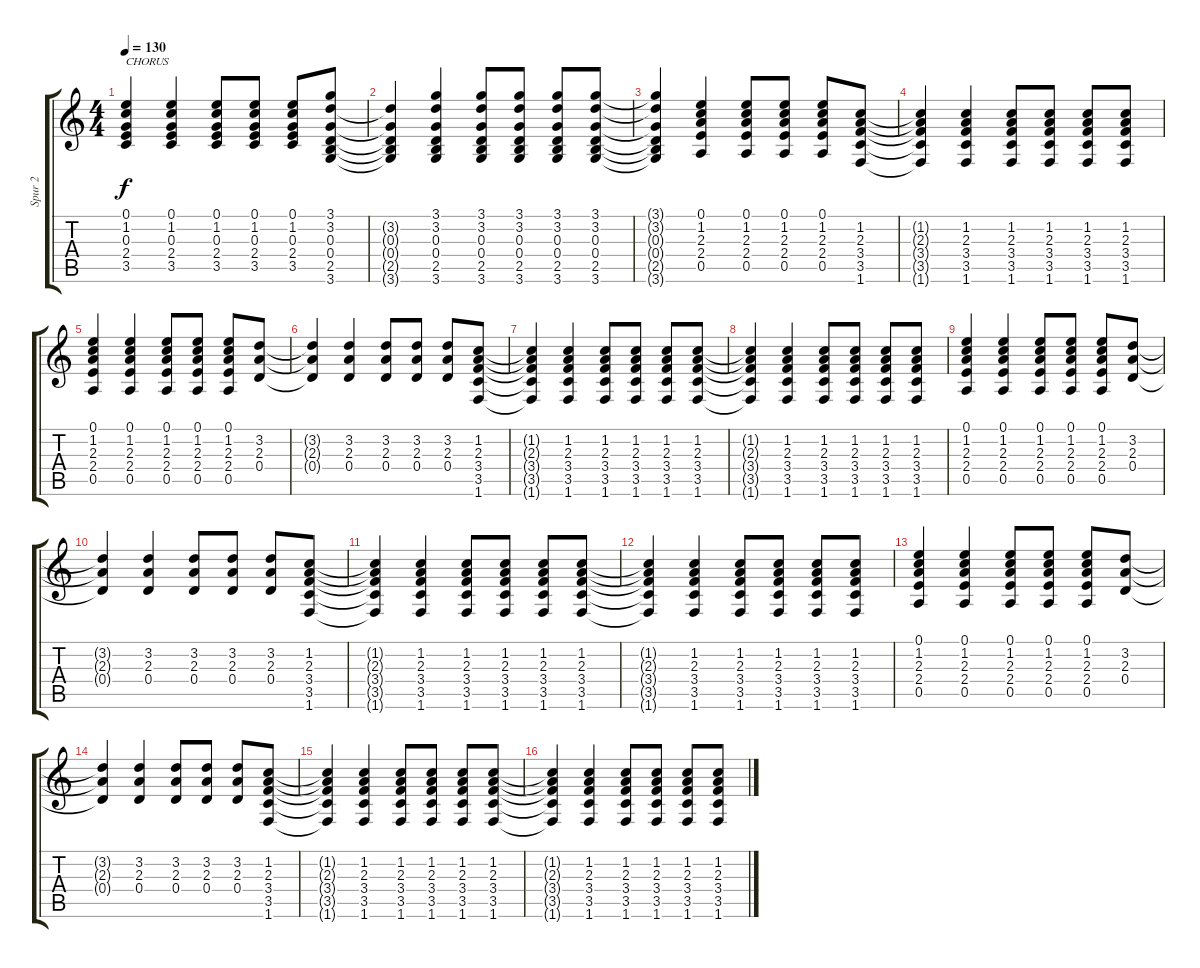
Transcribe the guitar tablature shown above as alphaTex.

\track ("Spur 2" "Spur 2") {instrument overdrivenguitar}
\staff {score tabs}
\tuning (E4 B3 G3 D3 A2 E2) {hide}
\ts (4 4)
\tempo 130
\clef g2
\ks c
(0.1 1.2 0.3 2.4 3.5).4{txt "CHORUS" dy f} (0.1 1.2 0.3 2.4 3.5).4 (0.1 1.2 0.3 2.4 3.5).8 (0.1 1.2 0.3 2.4 3.5).8 (0.1 1.2 0.3 2.4 3.5).8 (3.1 3.2 0.3 0.4 2.5 3.6).8 |
(3.2{t} 0.3{t} 0.4{t} 2.5{t} 3.6{t}).4 (3.1 3.2 0.3 0.4 2.5 3.6).4 (3.1 3.2 0.3 0.4 2.5 3.6).8 (3.1 3.2 0.3 0.4 2.5 3.6).8 (3.1 3.2 0.3 0.4 2.5 3.6).8 (3.1 3.2 0.3 0.4 2.5 3.6).8 |
(3.1{t} 3.2{t} 0.3{t} 0.4{t} 2.5{t} 3.6{t}).4 (0.1 1.2 2.3 2.4 0.5).4 (0.1 1.2 2.3 2.4 0.5).8 (0.1 1.2 2.3 2.4 0.5).8 (0.1 1.2 2.3 2.4 0.5).8 (1.2 2.3 3.4 3.5 1.6).8 |
(1.2{t} 2.3{t} 3.4{t} 3.5{t} 1.6{t}).4 (1.2 2.3 3.4 3.5 1.6).4 (1.2 2.3 3.4 3.5 1.6).8 (1.2 2.3 3.4 3.5 1.6).8 (1.2 2.3 3.4 3.5 1.6).8 (1.2 2.3 3.4 3.5 1.6).8 |
(0.1 1.2 2.3 2.4 0.5).4 (0.1 1.2 2.3 2.4 0.5).4 (0.1 1.2 2.3 2.4 0.5).8 (0.1 1.2 2.3 2.4 0.5).8 (0.1 1.2 2.3 2.4 0.5).8 (3.2 2.3 0.4).8 |
(3.2{t} 2.3{t} 0.4{t}).4 (3.2 2.3 0.4).4 (3.2 2.3 0.4).8 (3.2 2.3 0.4).8 (3.2 2.3 0.4).8 (1.2 2.3 3.4 3.5 1.6).8 |
(1.2{t} 2.3{t} 3.4{t} 3.5{t} 1.6{t}).4 (1.2 2.3 3.4 3.5 1.6).4 (1.2 2.3 3.4 3.5 1.6).8 (1.2 2.3 3.4 3.5 1.6).8 (1.2 2.3 3.4 3.5 1.6).8 (1.2 2.3 3.4 3.5 1.6).8 |
(1.2{t} 2.3{t} 3.4{t} 3.5{t} 1.6{t}).4 (1.2 2.3 3.4 3.5 1.6).4 (1.2 2.3 3.4 3.5 1.6).8 (1.2 2.3 3.4 3.5 1.6).8 (1.2 2.3 3.4 3.5 1.6).8 (1.2 2.3 3.4 3.5 1.6).8 |
(0.1 1.2 2.3 2.4 0.5).4 (0.1 1.2 2.3 2.4 0.5).4 (0.1 1.2 2.3 2.4 0.5).8 (0.1 1.2 2.3 2.4 0.5).8 (0.1 1.2 2.3 2.4 0.5).8 (3.2 2.3 0.4).8 |
(3.2{t} 2.3{t} 0.4{t}).4 (3.2 2.3 0.4).4 (3.2 2.3 0.4).8 (3.2 2.3 0.4).8 (3.2 2.3 0.4).8 (1.2 2.3 3.4 3.5 1.6).8 |
(1.2{t} 2.3{t} 3.4{t} 3.5{t} 1.6{t}).4 (1.2 2.3 3.4 3.5 1.6).4 (1.2 2.3 3.4 3.5 1.6).8 (1.2 2.3 3.4 3.5 1.6).8 (1.2 2.3 3.4 3.5 1.6).8 (1.2 2.3 3.4 3.5 1.6).8 |
(1.2{t} 2.3{t} 3.4{t} 3.5{t} 1.6{t}).4 (1.2 2.3 3.4 3.5 1.6).4 (1.2 2.3 3.4 3.5 1.6).8 (1.2 2.3 3.4 3.5 1.6).8 (1.2 2.3 3.4 3.5 1.6).8 (1.2 2.3 3.4 3.5 1.6).8 |
(0.1 1.2 2.3 2.4 0.5).4 (0.1 1.2 2.3 2.4 0.5).4 (0.1 1.2 2.3 2.4 0.5).8 (0.1 1.2 2.3 2.4 0.5).8 (0.1 1.2 2.3 2.4 0.5).8 (3.2 2.3 0.4).8 |
(3.2{t} 2.3{t} 0.4{t}).4 (3.2 2.3 0.4).4 (3.2 2.3 0.4).8 (3.2 2.3 0.4).8 (3.2 2.3 0.4).8 (1.2 2.3 3.4 3.5 1.6).8 |
(1.2{t} 2.3{t} 3.4{t} 3.5{t} 1.6{t}).4 (1.2 2.3 3.4 3.5 1.6).4 (1.2 2.3 3.4 3.5 1.6).8 (1.2 2.3 3.4 3.5 1.6).8 (1.2 2.3 3.4 3.5 1.6).8 (1.2 2.3 3.4 3.5 1.6).8 |
(1.2{t} 2.3{t} 3.4{t} 3.5{t} 1.6{t}).4 (1.2 2.3 3.4 3.5 1.6).4 (1.2 2.3 3.4 3.5 1.6).8 (1.2 2.3 3.4 3.5 1.6).8 (1.2 2.3 3.4 3.5 1.6).8 (1.2 2.3 3.4 3.5 1.6).8
